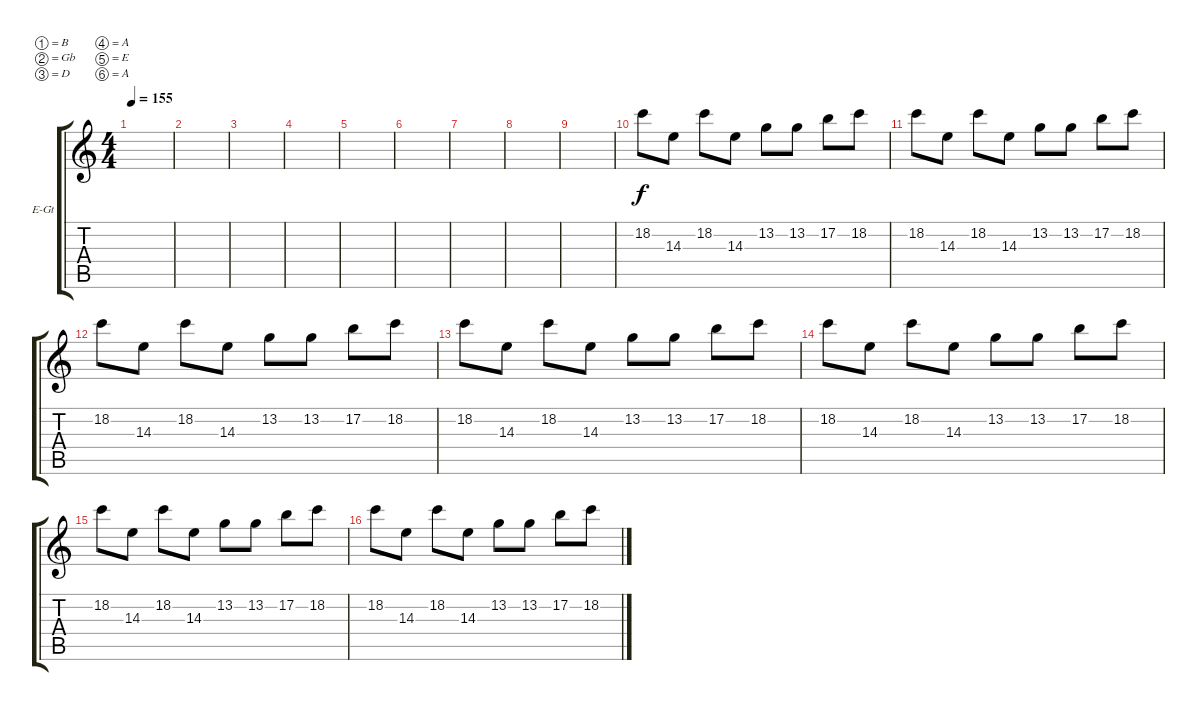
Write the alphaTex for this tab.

\defaultSystemsLayout 4
\bracketExtendMode groupsimilarinstruments
\firstSystemTrackNameOrientation horizontal
\otherSystemsTrackNameOrientation horizontal
\track ("Eaven Dall - Lead Center" "E-Gt") {instrument distortionguitar}
\staff {score tabs}
\tuning (B3 Gb3 D3 A2 E2 A1)
\ts (4 4)
\tempo 155
\clef g2
\ks c
|
|
|
|
|
|
|
|
|
18.2.8 14.3.8 18.2.8 14.3.8 13.2.8 13.2.8 17.2.8 18.2.8 |
18.2.8 14.3.8 18.2.8 14.3.8 13.2.8 13.2.8 17.2.8 18.2.8 |
18.2.8 14.3.8 18.2.8 14.3.8 13.2.8 13.2.8 17.2.8 18.2.8 |
18.2.8 14.3.8 18.2.8 14.3.8 13.2.8 13.2.8 17.2.8 18.2.8 |
18.2.8 14.3.8 18.2.8 14.3.8 13.2.8 13.2.8 17.2.8 18.2.8 |
18.2.8 14.3.8 18.2.8 14.3.8 13.2.8 13.2.8 17.2.8 18.2.8 |
18.2.8 14.3.8 18.2.8 14.3.8 13.2.8 13.2.8 17.2.8 18.2.8
